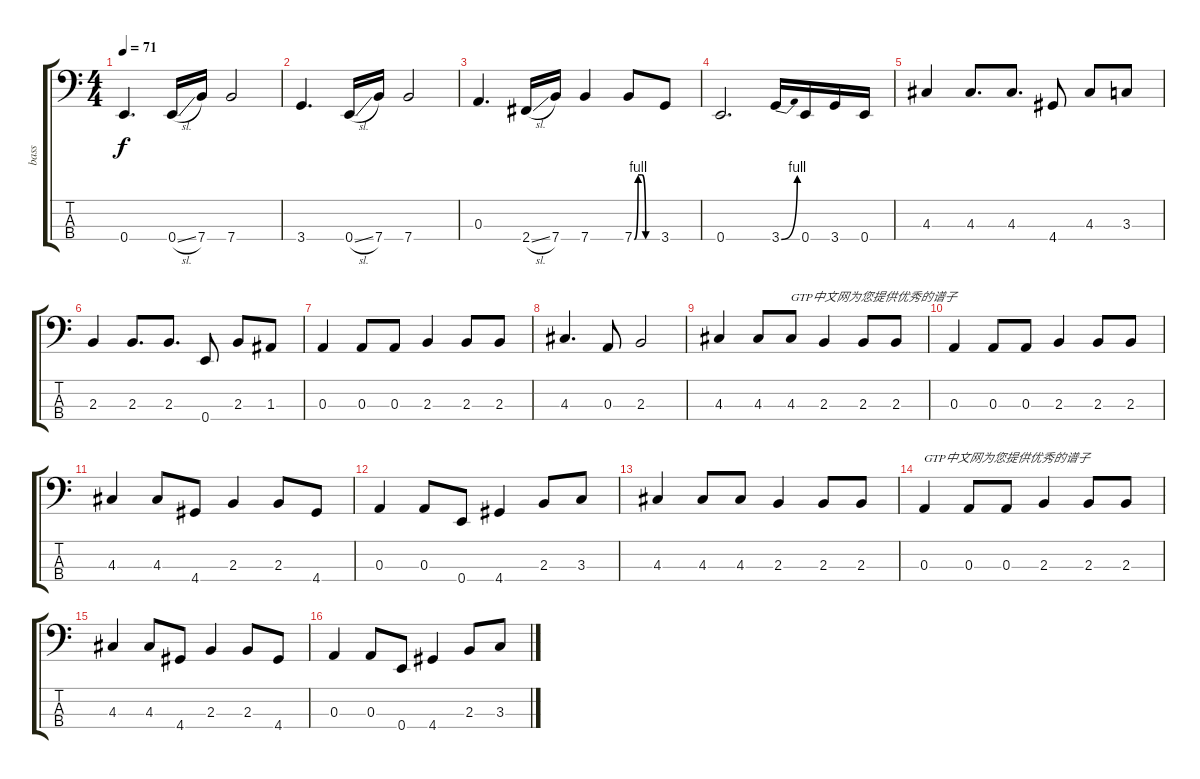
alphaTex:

\track ("bass" "bass") {instrument electricbassfinger}
\staff {score tabs}
\tuning (G2 D2 A1 E1) {hide}
\ts (4 4)
\tempo 71
\clef f4
\ks c
0.4.4{d dy f} 0.4{sl}.16 7.4.16 7.4.2 |
3.4.4{d} 0.4{sl}.16 7.4.16 7.4.2 |
0.3.4{d} 2.4{sl}.16 7.4.16 7.4.4 7.4{be (custom 0 0 10 4 20 4 30 0 60 0)}.8 3.4.8 |
0.4.2{d} 3.4{be (bend 0 0 60 4)}.16 0.4.16 3.4.16 0.4.16 |
4.3.4 4.3.8{d} 4.3.8{d} 4.4.8 4.3.8 3.3.8 |
2.3.4 2.3.8{d} 2.3.8{d} 0.4.8 2.3.8 1.3.8 |
0.3.4 0.3.8 0.3.8 2.3.4 2.3.8 2.3.8 |
4.3.4{d} 0.3.8 2.3.2 |
4.3.4 4.3.8 4.3.8{txt "GTP中文网为您提供优秀的谱子"} 2.3.4 2.3.8 2.3.8 |
0.3.4 0.3.8 0.3.8 2.3.4 2.3.8 2.3.8 |
4.3.4 4.3.8 4.4.8 2.3.4 2.3.8 4.4.8 |
0.3.4 0.3.8 0.4.8 4.4.4 2.3.8 3.3.8 |
4.3.4 4.3.8 4.3.8 2.3.4 2.3.8 2.3.8 |
0.3.4{txt "GTP中文网为您提供优秀的谱子"} 0.3.8 0.3.8 2.3.4 2.3.8 2.3.8 |
4.3.4 4.3.8 4.4.8 2.3.4 2.3.8 4.4.8 |
0.3.4 0.3.8 0.4.8 4.4.4 2.3.8 3.3.8
